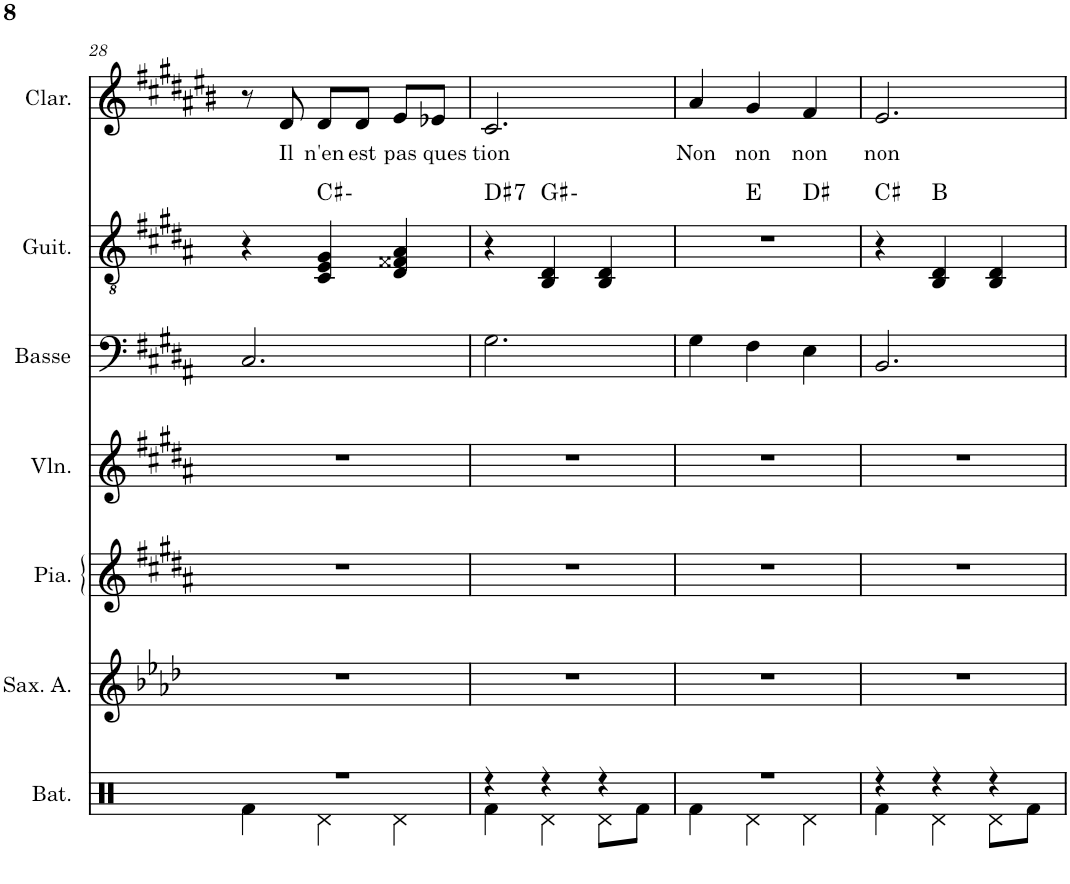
**kern	**kern	**kern	**kern	**kern	**kern	**harte	**kern	**text
*part7	*part6	*part5	*part4	*part3	*part2	*part2	*part1	*part1
*staff7	*staff6	*staff5	*staff4	*staff3	*staff2	*	*staff1	*staff1
*I"Batterie	*I"Saxophone Alto	*I"Piano	*I"Violon	*I"Basse acoustique	*I"Guitare classique	*	*I"Clarinette	*
*I'Bat.	*I'Sax. A.	*I'Pia.	*I'Vln.	*I'Basse	*I'Guit.	*	*I'Clar.	*
!!LO:PB:g=z
*clefX	*clefG2	*clefG2	*clefG2	*clefF4	*clefGv2	*	*clefG2	*
*	*Trd5c9	*	*	*Trd7c12	*	*	*Trd1c2	*
*k[]	*k[b-e-a-d-]	*k[f#c#g#d#a#]	*k[f#c#g#d#a#]	*k[f#c#g#d#a#]	*k[f#c#g#d#a#]	*	*k[f#c#g#d#a#e#b#]	*
*M3/4	*M3/4	*M3/4	*M3/4	*M3/4	*M3/4	*	*M3/4	*
=28	=28	=28	=28	=28	=28	=28	=28	=28
*^	*	*	*	*	*	*	*	*
2.r	4Rf\	2.r	2.r	2.r	2.C#/	4r	.	8r	.
!	!	!	!	!	!	!	!	!	!LO:LY:b
.	.	.	.	.	.	.	.	8d#/	Il
!	!	!	!	!	!	!	!	!	!LO:LY:b
.	4Rd\	.	.	.	.	4C#/ 4E/ 4G#/	C#:min	8d#/L	n'en
!	!	!	!	!	!	!	!	!	!LO:LY:b
.	.	.	.	.	.	.	.	8d#/J	est
!	!	!	!	!	!	!	!	!	!LO:LY:b
.	4Rd\	.	.	.	.	4D#/ 4F##X/ 4A#/	.	8e#/L	pas
!	!	!	!	!	!	!	!	!	!LO:LY:b
.	.	.	.	.	.	.	.	8e-X/J	ques
=29	=29	=29	=29	=29	=29	=29	=29	=29	=29
!	!	!	!	!	!	!	!LO:H:kt=7	!	!LO:LY:b
4r	4Rf\	2.r	2.r	2.r	2.G#\	4r	D#:7	2.c#/	tion
4r	4Rd\	.	.	.	.	4BB/ 4D#/	G#:min	.	.
4r	8Rd\L	.	.	.	.	4BB/ 4D#/	.	.	.
.	8Rf\J	.	.	.	.	.	.	.	.
=30	=30	=30	=30	=30	=30	=30	=30	=30	=30
!	!	!	!	!	!	!	!	!	!LO:LY:b
*	*	*	*	*	*	*^	*	*	*
*	*	*	*	*	*	*	*^	*	*	*
2.r	4Rf\	2.r	2.r	2.r	4G#\	2.r	4ryy	2ryy	.	4a#/	Non
!	!	!	!	!	!	!	!	!	!	!	!LO:LY:b
.	4Rd\	.	.	.	4F#\	.	2ryy	.	E:maj	4g#/	non
!	!	!	!	!	!	!	!	!	!	!	!LO:LY:b
.	4Rd\	.	.	.	4E\	.	.	4ryy	D#:maj	4f#/	non
=31	=31	=31	=31	=31	=31	=31	=31	=31	=31	=31	=31
!	!	!	!	!	!	!	!	!	!	!	!LO:LY:b
*	*	*	*	*	*	*v	*v	*v	*	*	*
4r	4Rf\	2.r	2.r	2.r	2.BB/	4r	C#:maj	2.e#/	non
4r	4Rd\	.	.	.	.	4BB/ 4D#/	B:maj	.	.
4r	8Rd\L	.	.	.	.	4BB/ 4D#/	.	.	.
.	8Rf\J	.	.	.	.	.	.	.	.
*v	*v	*	*	*	*	*	*	*	*
=	=	=	=	=	=	=	=	=
*-	*-	*-	*-	*-	*-	*-	*-	*-
